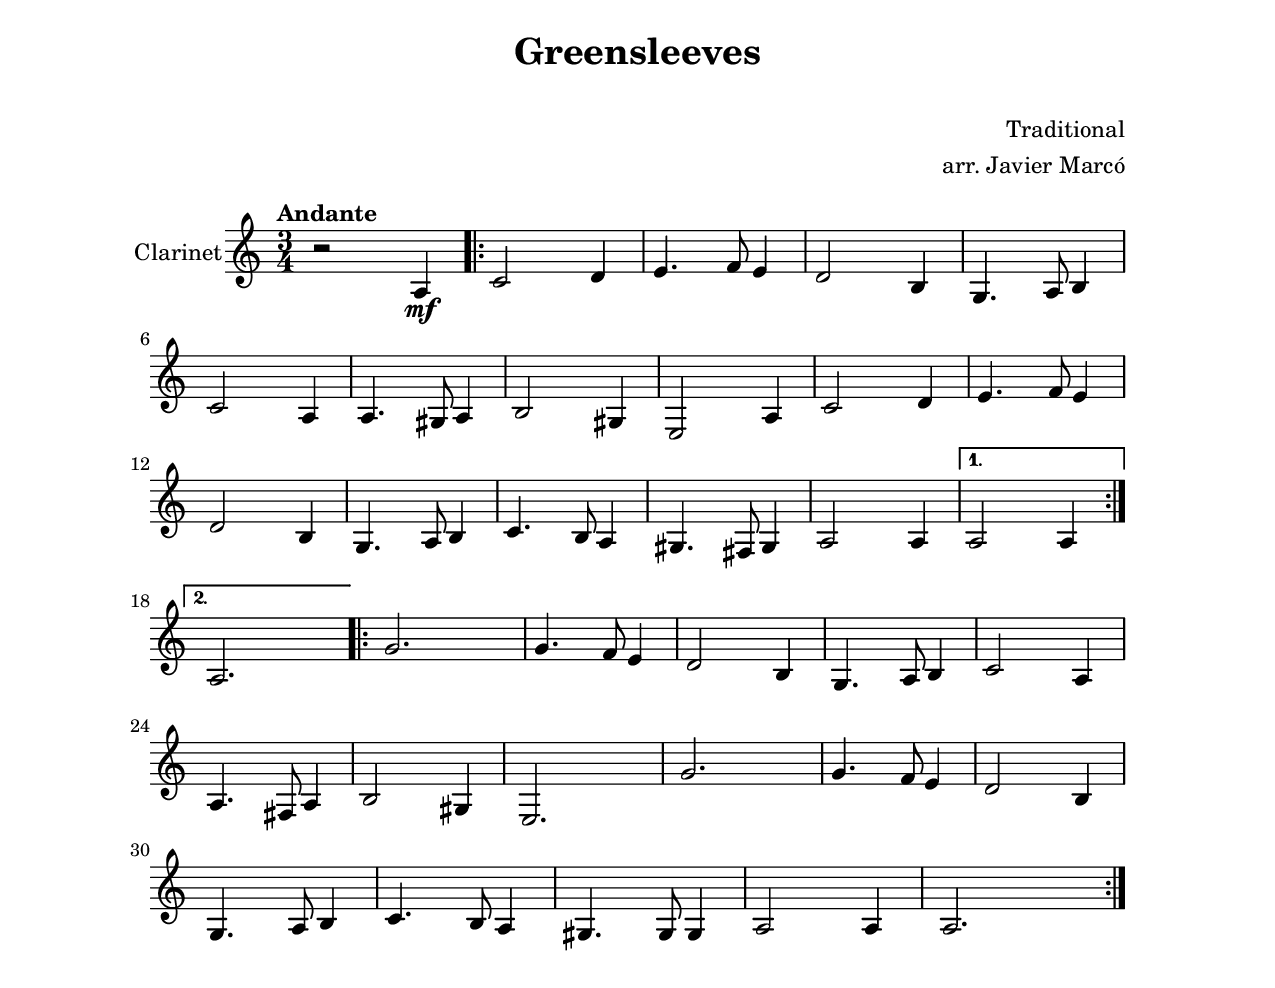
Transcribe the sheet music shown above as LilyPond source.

% Copied from Easy Classical Clarinet Solos by Javier Marcó
% pg 19

\include "globals.ly"

\header {
    title = "Greensleeves"
    composer = "Traditional"
    arranger = "arr. Javier Marcó"
}

melody = \relative c' {
    \tempo "Andante"
    \time 3/4
    \key c \major

    r2 a4 \mf           |

    \repeat volta 2 {
        c2 d4               | e4. f8 e4         | d2 b4             | g4. a8 b4         |
        c2 a4               | a4. gs8 a4        | b2 gs4            | e2 a4             |
        c2 d4               | e4. f8 e4         | d2 b4             | g4. a8 b4         |
        c4. b8 a4           | gs4. fs8 gs4      | a2 a4             |
    }

    \alternative {{ a2 a4 } { a2. }}

    \repeat volta 2 {
        g'2.                | g4. f8 e4         | d2 b4             | g4. a8 b4         |
        c2 a4               | a4. fs8 a4        | b2 gs4            | e2.               |
        g'2.                | g4. f8 e4         | d2 b4             | g4. a8 b4         |
        c4. b8 a4           | gs4. gs8 gs4      | a2 a4             | a2.               |
    }
}

\book {
    \score {
        \new Staff \with {
            instrumentName = "Clarinet"
        } {
            \melody
        }
    }
}
